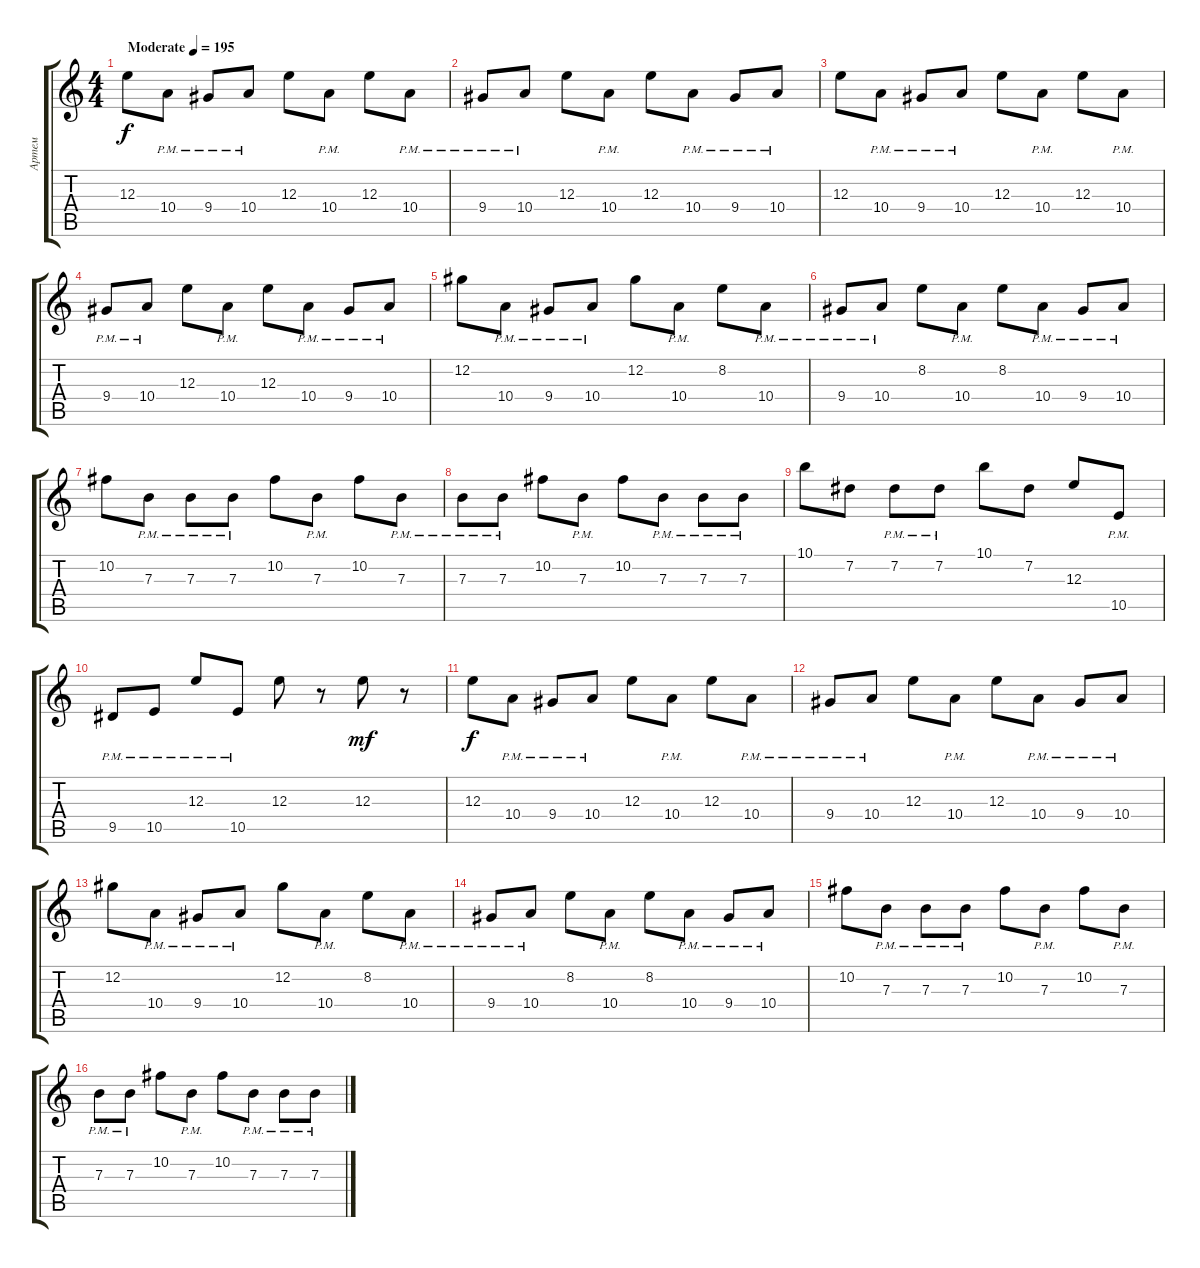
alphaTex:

\track ("Артем " "Артем ") {instrument overdrivenguitar}
\staff {score tabs}
\tuning (Db4 Ab3 E3 B2 Gb2 B1) {hide}
\ts (4 4)
\tempo (195 "Moderate")
\clef g2
\ks c
12.3.8{dy f instrument overdrivenguitar} 10.4{pm}.8 9.4{pm}.8 10.4{pm}.8 12.3.8 10.4{pm}.8 12.3.8 10.4{pm}.8 |
9.4{pm}.8 10.4{pm}.8 12.3.8 10.4{pm}.8 12.3.8 10.4{pm}.8 9.4{pm}.8 10.4{pm}.8 |
12.3.8 10.4{pm}.8 9.4{pm}.8 10.4{pm}.8 12.3.8 10.4{pm}.8 12.3.8 10.4{pm}.8 |
9.4{pm}.8 10.4{pm}.8 12.3.8 10.4{pm}.8 12.3.8 10.4{pm}.8 9.4{pm}.8 10.4{pm}.8 |
12.2.8 10.4{pm}.8 9.4{pm}.8 10.4{pm}.8 12.2.8 10.4{pm}.8 8.2.8 10.4{pm}.8 |
9.4{pm}.8 10.4{pm}.8 8.2.8 10.4{pm}.8 8.2.8 10.4{pm}.8 9.4{pm}.8 10.4{pm}.8 |
10.2.8 7.3{pm}.8 7.3{pm}.8 7.3{pm}.8 10.2.8 7.3{pm}.8 10.2.8 7.3{pm}.8 |
7.3{pm}.8 7.3{pm}.8 10.2.8 7.3{pm}.8 10.2.8 7.3{pm}.8 7.3{pm}.8 7.3{pm}.8 |
10.1.8 7.2.8 7.2{pm}.8 7.2{pm}.8 10.1.8 7.2.8 12.3.8 10.5{pm}.8 |
9.5{pm}.8 10.5{pm}.8 12.3{pm}.8 10.5{pm}.8 12.3.8 r.8 12.3.8{dy mf} r.8 |
12.3.8{dy f} 10.4{pm}.8 9.4{pm}.8 10.4{pm}.8 12.3.8 10.4{pm}.8 12.3.8 10.4{pm}.8 |
9.4{pm}.8 10.4{pm}.8 12.3.8 10.4{pm}.8 12.3.8 10.4{pm}.8 9.4{pm}.8 10.4{pm}.8 |
12.2.8 10.4{pm}.8 9.4{pm}.8 10.4{pm}.8 12.2.8 10.4{pm}.8 8.2.8 10.4{pm}.8 |
9.4{pm}.8 10.4{pm}.8 8.2.8 10.4{pm}.8 8.2.8 10.4{pm}.8 9.4{pm}.8 10.4{pm}.8 |
10.2.8 7.3{pm}.8 7.3{pm}.8 7.3{pm}.8 10.2.8 7.3{pm}.8 10.2.8 7.3{pm}.8 |
7.3{pm}.8 7.3{pm}.8 10.2.8 7.3{pm}.8 10.2.8 7.3{pm}.8 7.3{pm}.8 7.3{pm}.8
